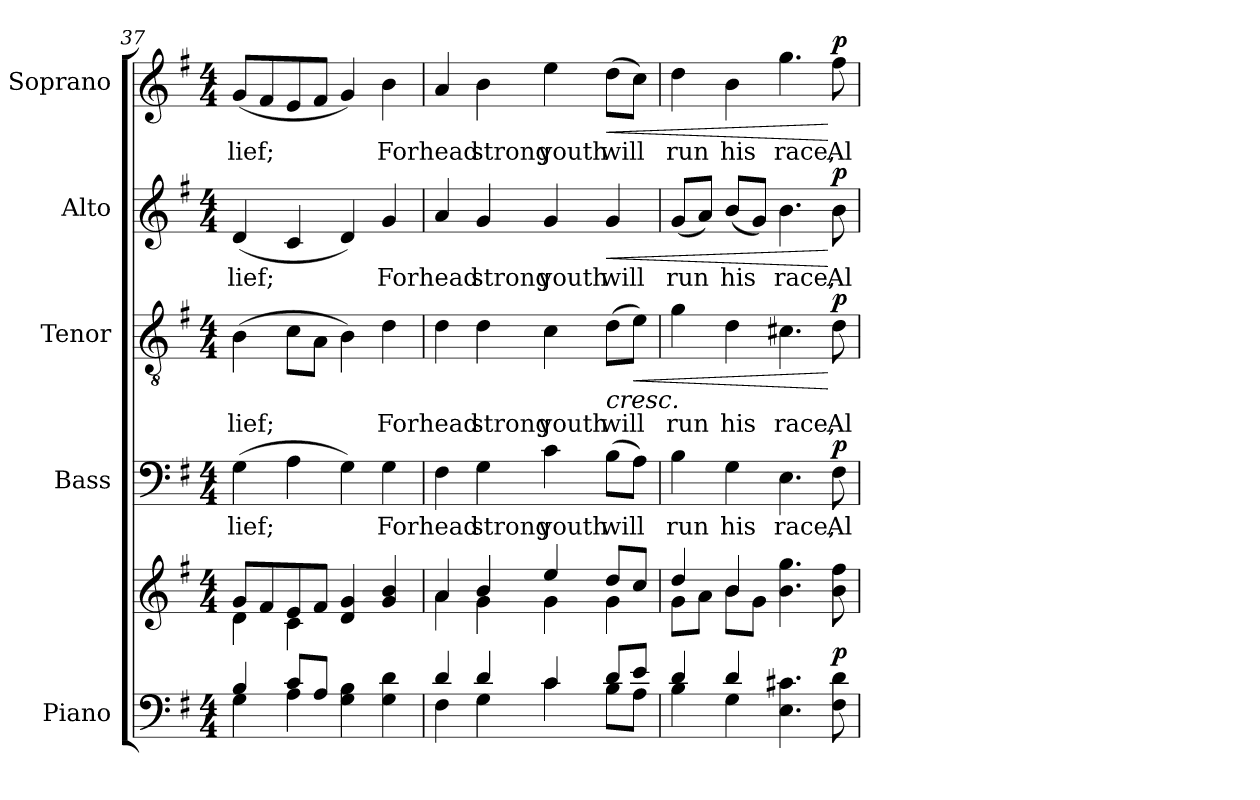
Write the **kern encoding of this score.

**kern	**kern	**dynam	**kern	**text	**dynam	**kern	**text	**dynam	**kern	**text	**dynam	**kern	**text	**dynam
*part5	*part5	*part5	*part4	*part4	*part4	*part3	*part3	*part3	*part2	*part2	*part2	*part1	*part1	*part1
*staff6	*staff5	*staff5/6	*staff4	*staff4	*staff4	*staff3	*staff3	*staff3	*staff2	*staff2	*staff2	*staff1	*staff1	*staff1
*I"Piano	*	*	*I"Bass	*	*	*I"Tenor	*	*	*I"Alto	*	*	*I"Soprano	*	*
*I'Pno.	*	*	*I'B.	*	*	*I'T.	*	*	*I'A.	*	*	*I'S.	*	*
*clefF4	*clefG2	*	*clefF4	*	*	*clefGv2	*	*	*clefG2	*	*	*clefG2	*	*
*	*	*	*	*	*	*ITrd7c12	*	*	*	*	*	*	*	*
*k[f#]	*k[f#]	*	*k[f#]	*	*	*k[f#]	*	*	*k[f#]	*	*	*k[f#]	*	*
*G:	*G:	*	*G:	*	*	*G:	*	*	*G:	*	*	*G:	*	*
*M4/4	*M4/4	*	*M4/4	*	*	*M4/4	*	*	*M4/4	*	*	*M4/4	*	*
=37	=37	=37	=37	=37	=37	=37	=37	=37	=37	=37	=37	=37	=37	=37
*^	*^	*	*	*	*	*	*	*	*	*	*	*	*	*
!	!	!	!	!	!	!LO:LY:b:color=#000000	!	!	!	!	!	!	!	!	!	!
!	!	!	!	!	!	!	!	!	!LO:LY:b:color=#000000	!	!	!	!	!	!	!
!	!	!	!	!	!	!	!	!	!	!	!	!LO:LY:b:color=#000000	!	!	!	!
!	!	!	!	!	!	!	!	!	!	!	!	!	!	!	!LO:LY:b:color=#000000	!
4Bi/	4Gi\	8gi/L	4di\	.	(4Gi\	-lief;	.	(4BBi\	-lief;	.	(4di/	-lief;	.	(8gi/L	-lief;	.
.	.	8f#i/	.	.	.	.	.	.	.	.	.	.	.	8f#i/	.	.
8ci/L	4Ai\	8ei/	4ci\	.	4Ai\	.	.	8Ci\L	.	.	4ci/	.	.	8ei/	.	.
8Ai/J	.	8f#i/J	.	.	.	.	.	8AAi\J	.	.	.	.	.	8f#i/J	.	.
4ryy	4Gi\ 4Bi	4di/ 4gi	2ryy	.	4Gi\)	.	.	4BBi\)	.	.	4di/)	.	.	4gi/)	.	.
!	!	!	!	!	!	!LO:LY:b:color=#000000	!	!	!	!	!	!	!	!	!	!
!	!	!	!	!	!	!	!	!	!LO:LY:b:color=#000000	!	!	!	!	!	!	!
!	!	!	!	!	!	!	!	!	!	!	!	!LO:LY:b:color=#000000	!	!	!	!
!	!	!	!	!	!	!	!	!	!	!	!	!	!	!	!LO:LY:b:color=#000000	!
4Gi\ 4di	4ryy	4gi/ 4bi	.	.	4Gi\	For	.	4Di\	For	.	4gi/	For	.	4bi\	For	.
=38	=38	=38	=38	=38	=38	=38	=38	=38	=38	=38	=38	=38	=38	=38	=38	=38
!	!	!	!	!	!	!LO:LY:b:color=#000000	!	!	!	!	!	!	!	!	!	!
!	!	!	!	!	!	!	!	!	!LO:LY:b:color=#000000	!	!	!	!	!	!	!
!	!	!	!	!	!	!	!	!	!	!	!	!LO:LY:b:color=#000000	!	!	!	!
!	!	!	!	!	!	!	!	!	!	!	!	!	!	!	!LO:LY:b:color=#000000	!
4di/	4F#i\	4ai/	4ai\	.	4F#i\	head	.	4Di\	head	.	4ai/	head	.	4ai/	head	.
!	!	!	!	!	!	!LO:LY:b:color=#000000	!	!	!	!	!	!	!	!	!	!
!	!	!	!	!	!	!	!	!	!LO:LY:b:color=#000000	!	!	!	!	!	!	!
!	!	!	!	!	!	!	!	!	!	!	!	!LO:LY:b:color=#000000	!	!	!	!
!	!	!	!	!	!	!	!	!	!	!	!	!	!	!	!LO:LY:b:color=#000000	!
4di/	4Gi\	4bi/	4gi\	.	4Gi\	strong	.	4Di\	strong	.	4gi/	strong	.	4bi\	strong	.
!	!	!	!	!	!	!LO:LY:b:color=#000000	!	!	!	!	!	!	!	!	!	!
!	!	!	!	!	!	!	!	!	!LO:LY:b:color=#000000	!	!	!	!	!	!	!
!	!	!	!	!	!	!	!	!	!	!	!	!LO:LY:b:color=#000000	!	!	!	!
!	!	!	!	!	!	!	!	!	!	!	!	!	!	!	!LO:LY:b:color=#000000	!
4ci/	4ci\	4eei/	4gi\	.	4ci\	youth	.	4Ci\	youth	.	4gi/	youth	.	4eei\	youth	.
!	!	!	!	!	!	!LO:LY:b:color=#000000	!	!	!	!	!	!	!	!	!	!
!	!	!	!	!	!	!	!	!	!LO:LY:b:color=#000000	!LO:HP:b	!	!	!	!	!	!
!	!	!	!	!	!	!	!	!	!	!	!	!LO:LY:b:color=#000000	!LO:HP:b	!	!	!
!	!	!	!	!	!	!	!	!	!	!	!	!	!	!	!LO:LY:b:color=#000000	!LO:HP:b
8di/L	8Bi\L	8ddi/L	4gi\	.	(8Bi\L	will	.	(8Di\L	will	<	4gi/	will	<	(8ddi\L	will	<
!	!	!	!	!	!	!	!	!	!	!LO:HP:b	!	!	!	!	!	!
8ei/J	8Ai\J	8cci/J	.	.	8Ai\J)	.	.	8Ei\J)	.	<	.	.	.	8cci\J)	.	.
!!LO:LB:g=z
=39	=39	=39	=39	=39	=39	=39	=39	=39	=39	=39	=39	=39	=39	=39	=39	=39
!	!	!	!	!	!	!LO:LY:b:color=#000000	!	!	!	!	!	!	!	!	!	!
!	!	!	!	!	!	!	!	!	!LO:LY:b:color=#000000	!	!	!	!	!	!	!
!	!	!	!	!	!	!	!	!	!	!	!	!LO:LY:b:color=#000000	!	!	!	!
!	!	!	!	!	!	!	!	!	!	!	!	!	!	!	!LO:LY:b:color=#000000	!
4di/	4Bi\	4ddi/	8gi\L	.	4Bi\	run	.	4Gi\	run	.	(8gi/L	run	.	4ddi\	run	.
.	.	.	8ai\J	.	.	.	.	.	.	.	8ai/J)	.	.	.	.	.
!	!	!	!	!	!	!LO:LY:b:color=#000000	!	!	!	!	!	!	!	!	!	!
!	!	!	!	!	!	!	!	!	!LO:LY:b:color=#000000	!	!	!	!	!	!	!
!	!	!	!	!	!	!	!	!	!	!	!	!LO:LY:b:color=#000000	!	!	!	!
!	!	!	!	!	!	!	!	!	!	!	!	!	!	!	!LO:LY:b:color=#000000	!
4di/	4Gi\	4bi/	8bi\L	.	4Gi\	his	.	4Di\	his	.	(8bi/L	his	.	4bi\	his	.
.	.	.	8gi\J	.	.	.	.	.	.	.	8gi/J)	.	.	.	.	.
!	!	!	!	!	!	!LO:LY:b:color=#000000	!	!	!	!	!	!	!	!	!	!
!	!	!	!	!	!	!	!	!	!LO:LY:b:color=#000000	!	!	!	!	!	!	!
!	!	!	!	!	!	!	!	!	!	!	!	!LO:LY:b:color=#000000	!	!	!	!
!	!	!	!	!	!	!	!	!	!	!	!	!	!	!	!LO:LY:b:color=#000000	!
4.Ei\ 4.c#Xi	2ryy	4.ryy	4.bi\ 4.ggi	.	4.Ei\	race,	.	4.C#Xi\	race,	.	4.bi\	race,	.	4.ggi\	race,	.
!	!	!	!	!	!	!LO:LY:b:color=#000000	!	!	!	!	!	!	!	!	!	!
!	!	!	!	!	!	!	!	!	!LO:LY:b:color=#000000	!	!	!	!	!	!	!
!	!	!	!	!	!	!	!	!	!	!	!	!LO:LY:b:color=#000000	!	!	!	!
!	!	!	!	!	!	!	!	!	!	!	!	!	!	!	!LO:LY:b:color=#000000	!
8F#i\ 8di	.	8bi\ 8ff#i	8ryy	p	8F#i\	Al-	p	8Di\	Al-	[ [ p	8bi\	Al-	[ p	8ff#i\	Al-	[ p
*v	*v	*	*	*	*	*	*	*	*	*	*	*	*	*	*	*
*	*v	*v	*	*	*	*	*	*	*	*	*	*	*	*	*
=	=	=	=	=	=	=	=	=	=	=	=	=	=	=
*-	*-	*-	*-	*-	*-	*-	*-	*-	*-	*-	*-	*-	*-	*-
